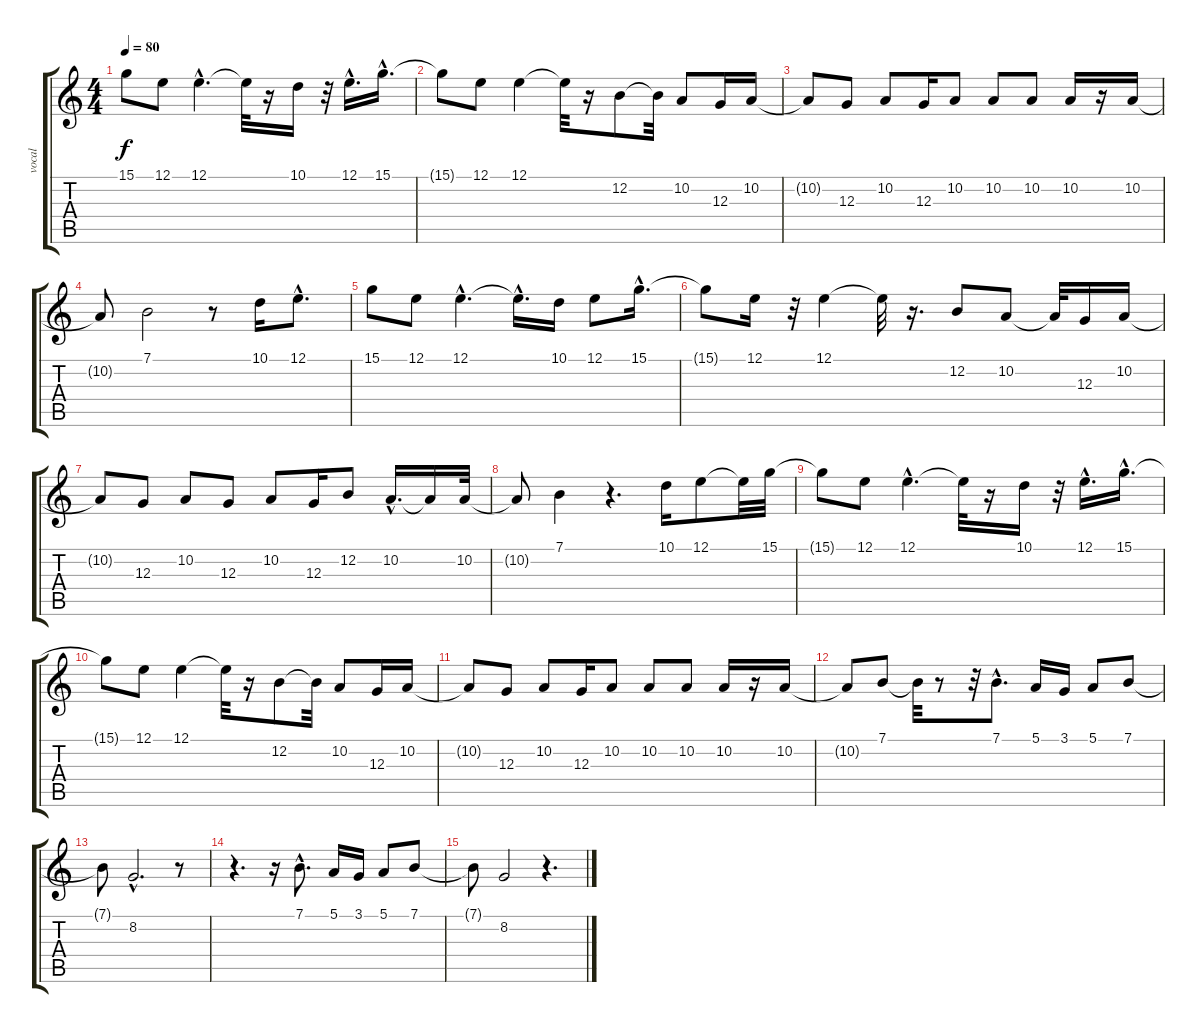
\track ("vocal" "vocal") {instrument violin}
\staff {score tabs}
\tuning (E4 B3 G3 D3 A2 E2) {hide}
\ts (4 4)
\tempo 80
\clef g2
\ks c
15.1{t}.8{dy f} 12.1.8 12.1{hac}.4{d} 12.1{t}.32 r.16 10.1.16 r.32 12.1{hac}.16{d} 15.1{hac}.16{d} |
15.1{t}.8 12.1.8 12.1.4 12.1{t}.32 r.16 12.2.8 12.2{t}.32 10.2.8 12.3.16 10.2.16 |
10.2{t}.8 12.3.8 10.2.8 12.3.16 10.2.8 10.2.8 10.2.8 10.2.16 r.16 10.2.16 |
10.2{t}.8 7.1.2 r.8 10.1.16 12.1{hac}.8{d} |
15.1.8 12.1.8 12.1{hac}.4{d} 12.1{hac t}.16{d} 10.1.16 12.1.8 15.1{hac}.16{d} |
15.1{t}.8 12.1.16 r.32 12.1.4 12.1{t}.32 r.16{d} 12.2.8 10.2.8 10.2{t}.32 12.3.16 10.2.16 |
10.2{t}.8 12.3.8 10.2.8 12.3.8 10.2.8 12.3.16 12.2.8 10.2{hac}.16{d} 10.2{t}.16 10.2.32 |
10.2{t}.8 7.1.4 r.4{d} 10.1.16 12.1.8 12.1{t}.32 15.1.32 |
15.1{t}.8 12.1.8 12.1{hac}.4{d} 12.1{t}.32 r.16 10.1.16 r.32 12.1{hac}.16{d} 15.1{hac}.16{d} |
15.1{t}.8 12.1.8 12.1.4 12.1{t}.32 r.16 12.2.8 12.2{t}.32 10.2.8 12.3.16 10.2.16 |
10.2{t}.8 12.3.8 10.2.8 12.3.16 10.2.8 10.2.8 10.2.8 10.2.16 r.16 10.2.16 |
10.2{t}.8 7.1.8 7.1{t}.32 r.8 r.32 7.1{hac}.8{d} 5.1.16 3.1.16 5.1.8 7.1.8 |
7.1{t}.8 8.2{hac}.2{d} r.8 |
r.4{d} r.16 7.1{hac}.8{d} 5.1.16 3.1.16 5.1.8 7.1.8 |
7.1{t}.8 8.2.2 r.4{d}
